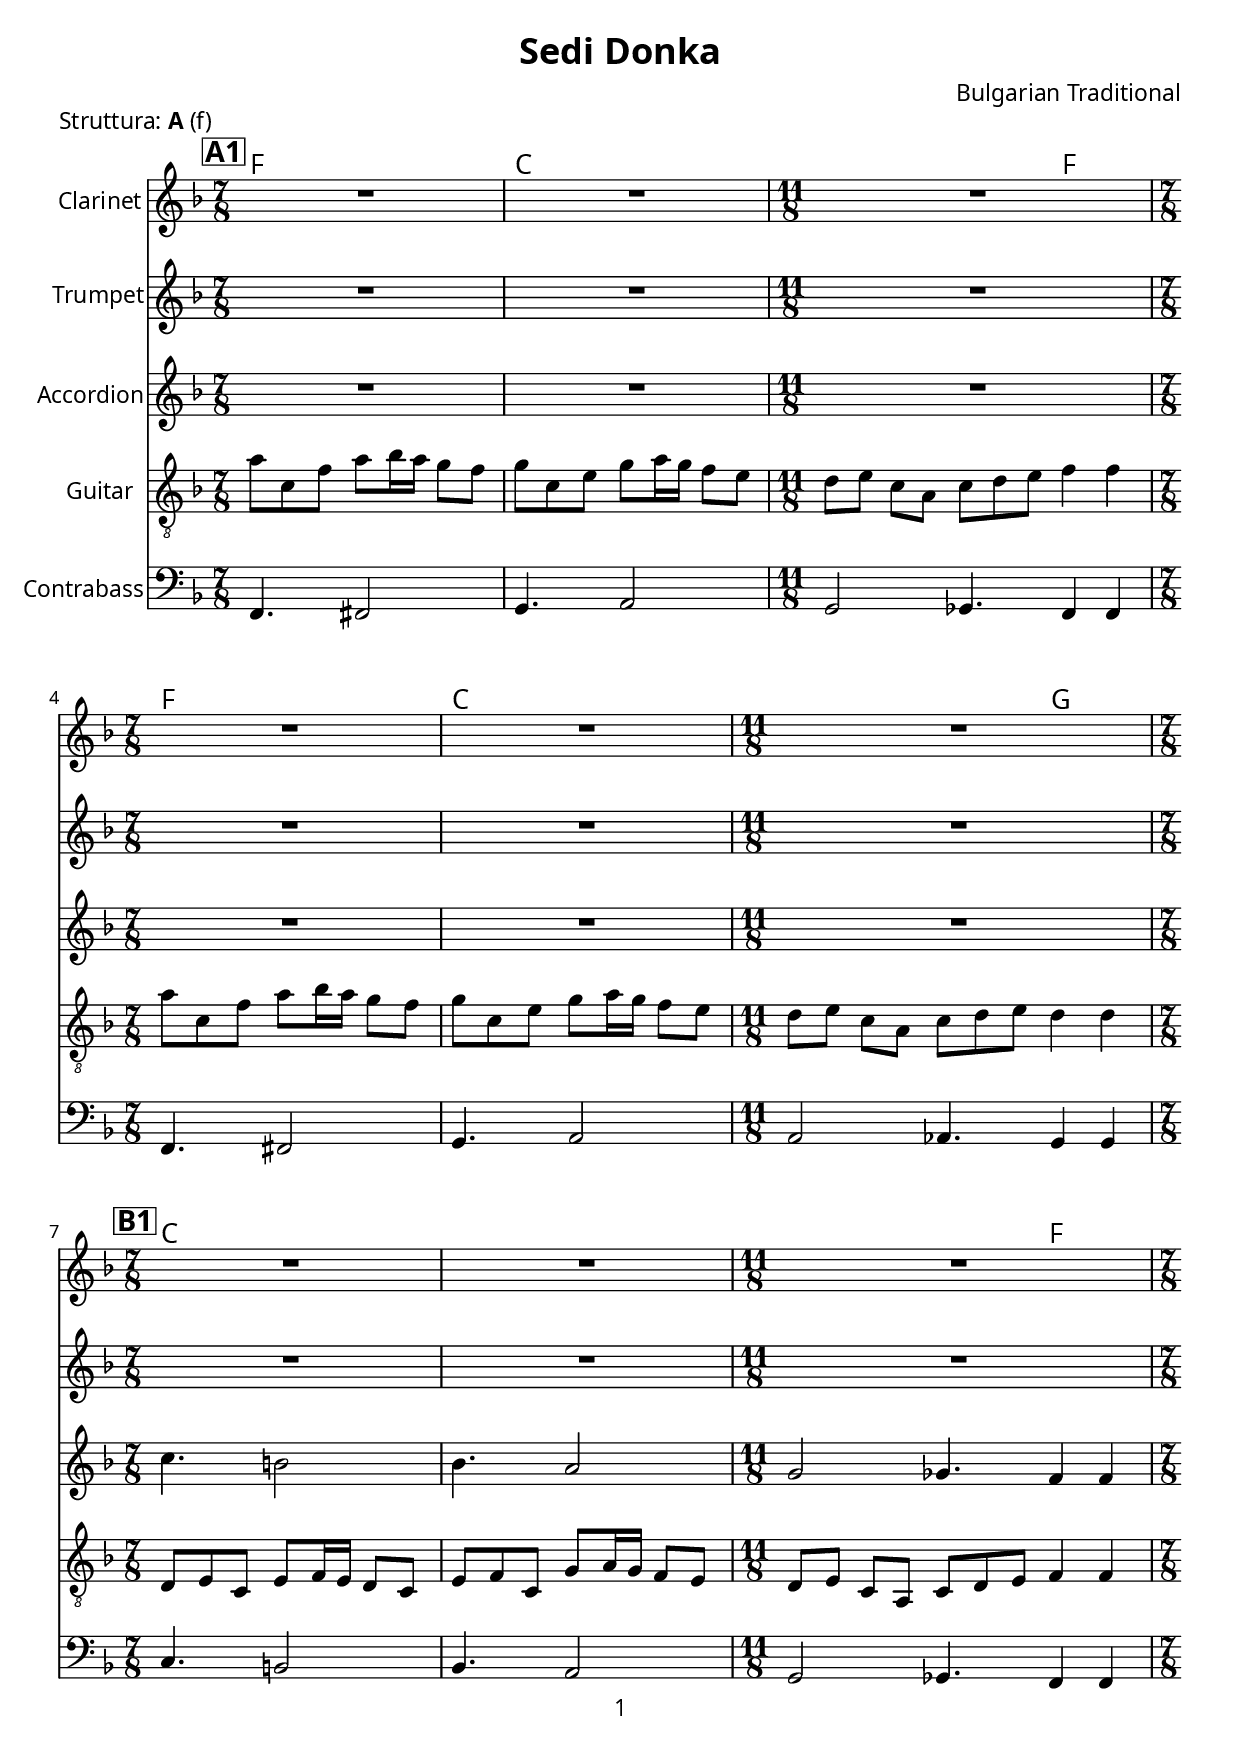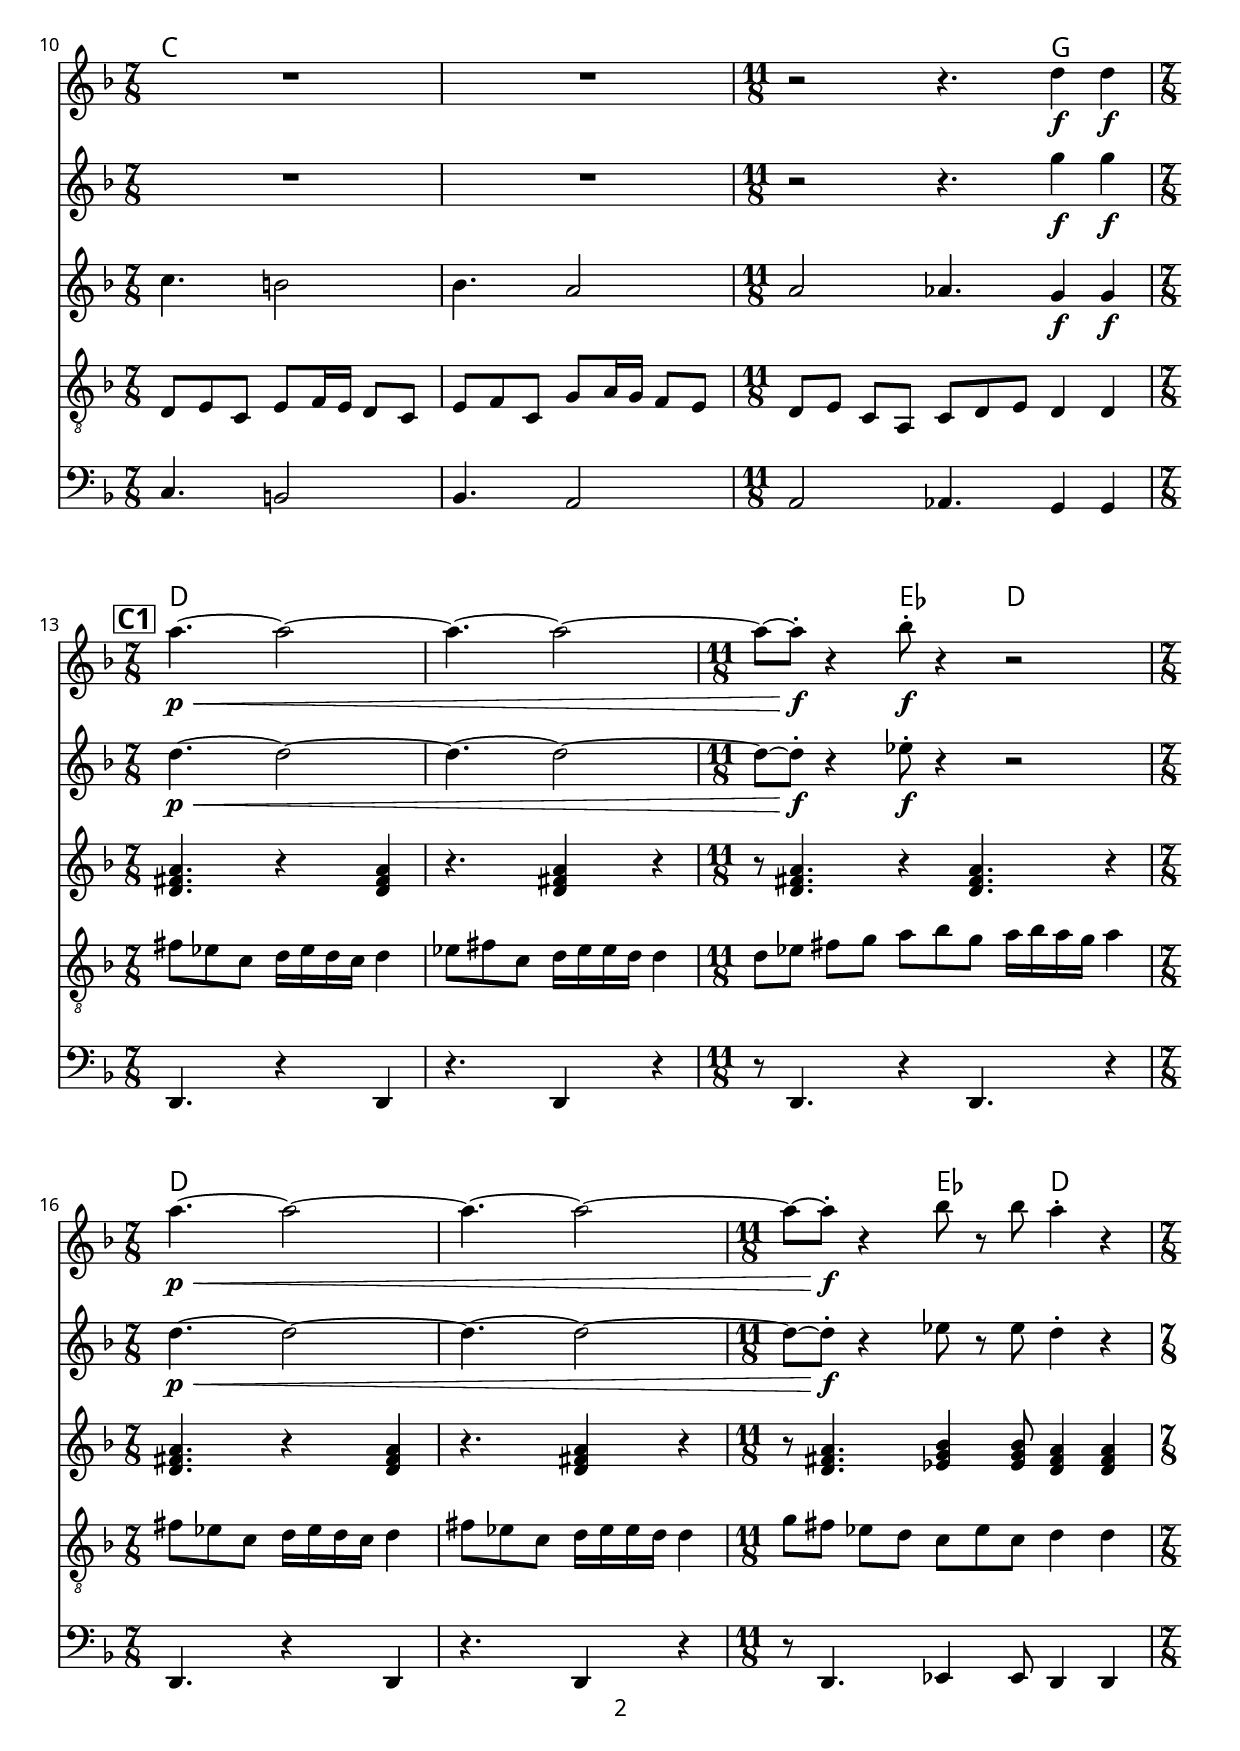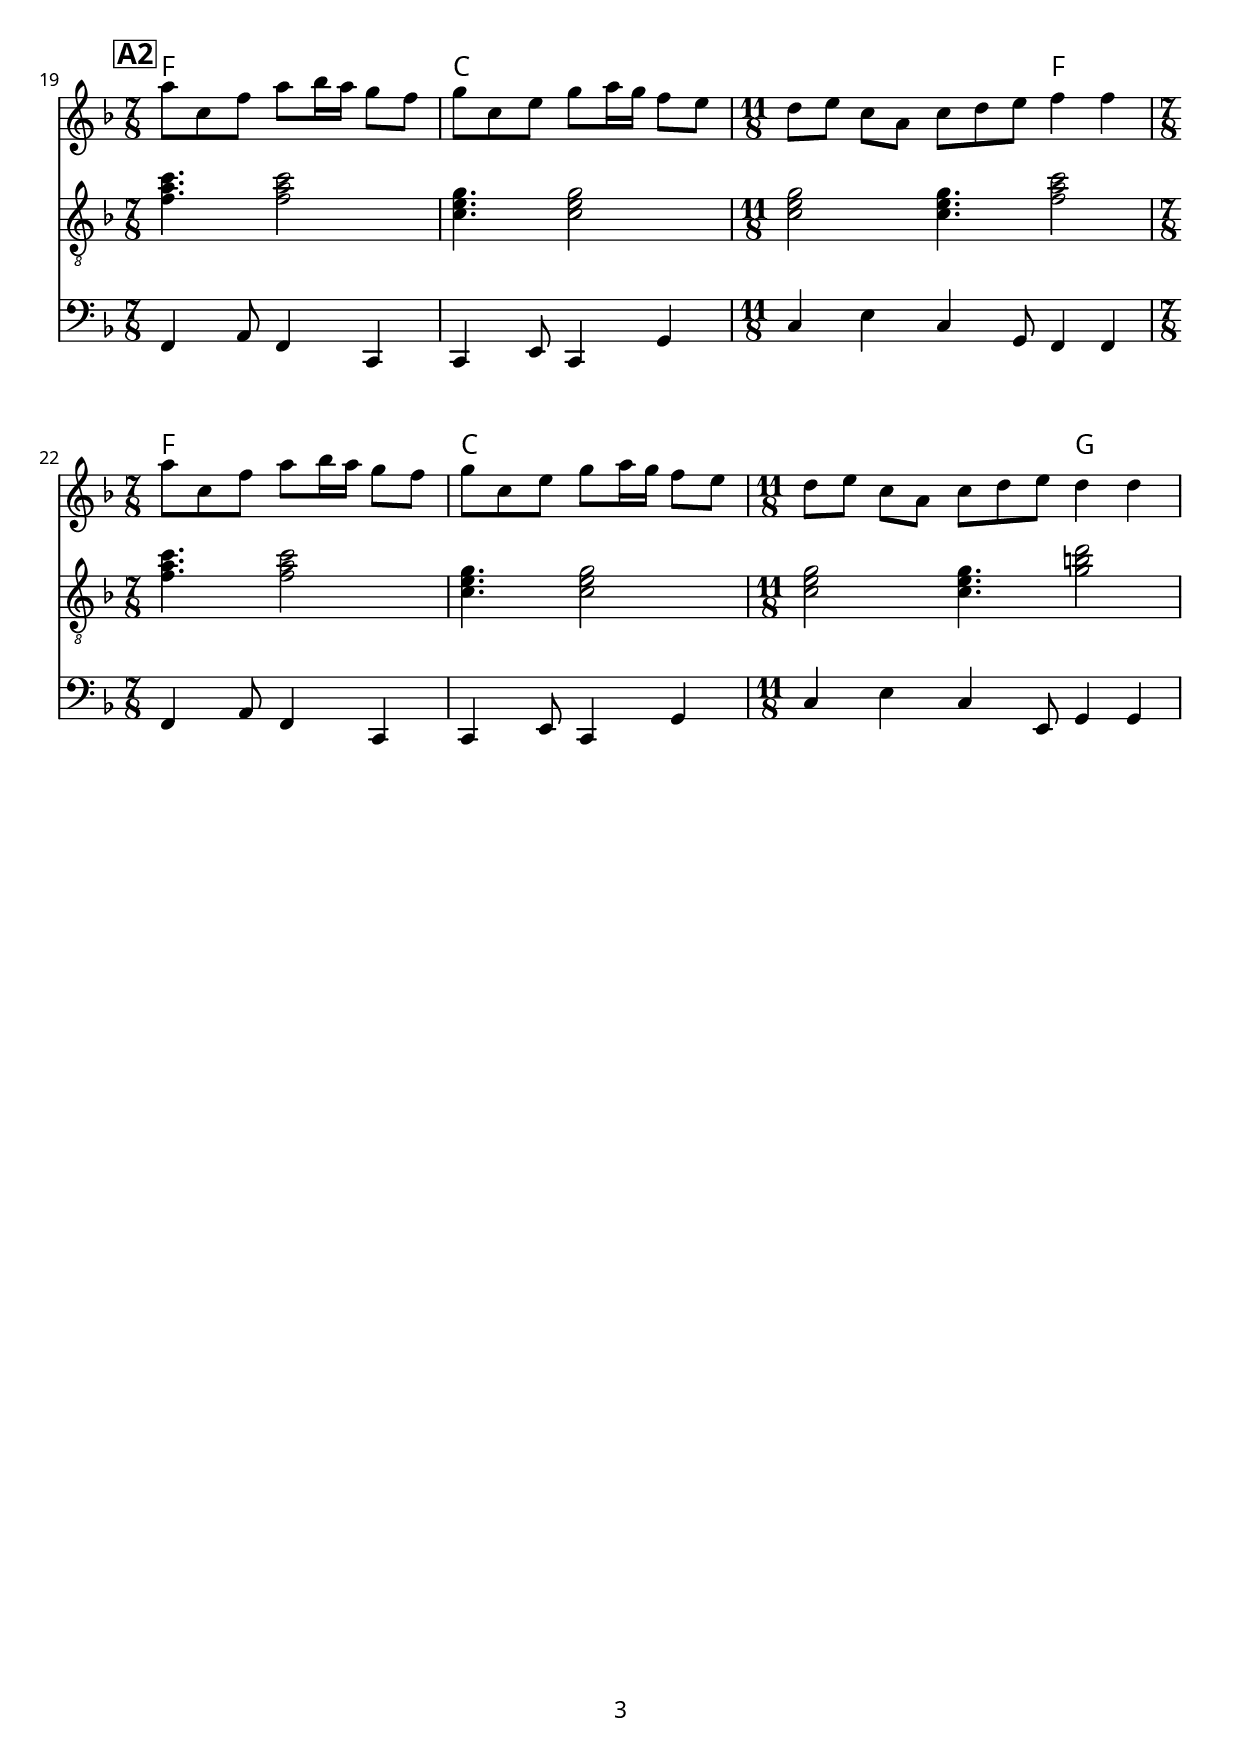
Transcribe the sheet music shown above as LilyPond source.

\version "2.18.2"

\header {
  title = "Sedi Donka"
  composer = "Bulgarian Traditional"
}

\paper{
  print-first-page-number = ##t
  oddHeaderMarkup = \markup \null
  evenHeaderMarkup = \markup \null
  oddFooterMarkup = \markup {
    \fill-line {
      \on-the-fly \print-page-number-check-first
      \fromproperty #'page:page-number-string
    }
  }
  evenFooterMarkup = \oddFooterMarkup
  #(set-global-staff-size 10)

  myStaffSize = #20
  fonts = #(make-pango-font-tree
            "FontAwesome"
            "FontAwesome"
            "FontAwesome"
            (/ myStaffSize 20))
}

global = {
  \key f \major
  \numericTimeSignature
  \time #'(3 2 2) 7/8
  \set Score.markFormatter = #format-mark-box-alphabet
}

struttura = \markup {
  \column {
    \line {
      Struttura: \bold{A}(f)
    }
    \line {
      % linea2
    }
  }
}

%%% PARTE A
temaA={
  \time #'(3 2 2) 7/8
  a8 c, f a bes16 a g8 f| g c, e g a16 g f8 e |
  \time #'(2 2 3 2 2) 11/8
  d e c a c d e f4 f|
  \time #'(3 2 2) 7/8
  a8 c, f a bes16 a g8 f| g c, e g a16 g f8 e |
  \time #'(2 2 3 2 2) 11/8
  d e c a c d e d4 d|
}

accordiA=\chordmode{
  \set chordChanges = ##t
  \time #'(3 2 2) 7/8
  f4. f2| c4. c2|
  \time #'(2 2 3 2 2) 11/8
  c2 c4. f2:|
  \time #'(3 2 2) 7/8
  f4. f2| c4. c2|
  \time #'(2 2 3 2 2) 11/8
  c2 c4. g2|
}

bassoAintro={
  \time #'(3 2 2) 7/8
  f,4. fis2| g4. a2|
  \time #'(2 2 3 2 2) 11/8
  g2 ges4. f4 f|
  \time #'(3 2 2) 7/8
  f4. fis2| g4. a2|
  \time #'(2 2 3 2 2) 11/8
  a2 aes4. g4 g|
}

bassoA={
  \time #'(3 2 2) 7/8
  f4 a8 f4 c| c4 e8 c4 g'4|
  \time #'(2 2 3 2 2) 11/8
  c4 e c g8 f4 f|
  \time #'(3 2 2) 7/8
  f4 a8 f4 c| c4 e8 c4 g'4|
  \time #'(2 2 3 2 2) 11/8
  c4 e c e,8 g4 g|
}

fisaA={

}

%%% PARTE B
temaB={
  \time #'(3 2 2) 7/8
  d,8 e c e f16 e d8 c| e f c g' a16 g f8 e |
  \time #'(2 2 3 2 2) 11/8
  d e c a c d e f4 f|
  \time #'(3 2 2) 7/8
  d8 e c e f16 e d8 c| e f c g' a16 g f8 e |
  \time #'(2 2 3 2 2) 11/8
  d e c a c d e d4 d|
}

accordiB=\chordmode{
  \set chordChanges = ##t
  \time #'(3 2 2) 7/8
  c4. c2| c4. c2|
  \time #'(2 2 3 2 2) 11/8
  c2 c4. f4 f|
  \time #'(3 2 2) 7/8
  c4. c2| c4. c2|
  \time #'(2 2 3 2 2) 11/8
  c2 c4. g2|
}

bassoBintro={
  \time #'(3 2 2) 7/8
  c4. b2| bes4. a2|
  \time #'(2 2 3 2 2) 11/8
  g2 ges4. f4 f|
  \time #'(3 2 2) 7/8
  c'4. b2| bes4. a2|
  \time #'(2 2 3 2 2) 11/8
  a2 aes4. g4 g|
}

trombaBintro={
  R1*2*7/8|
  \time #'(2 2 3 2 2) 11/8
  R1*11/8|
  \time #'(3 2 2) 7/8
  R1*2*7/8|
  \time #'(2 2 3 2 2) 11/8
  r2 r4. g'4\f g\f
}

clarinoBintro={
  R1*2*7/8|
  \time #'(2 2 3 2 2) 11/8
  R1*11/8|
  \time #'(3 2 2) 7/8
  R1*2*7/8|
  \time #'(2 2 3 2 2) 11/8
  r2 r4. d4\f d\f
}

fisaBintro={
  \time #'(3 2 2) 7/8
  c4. b2| bes4. a2|
  \time #'(2 2 3 2 2) 11/8
  g2 ges4. f4 f|
  \time #'(3 2 2) 7/8
  c'4. b2| bes4. a2|
  \time #'(2 2 3 2 2) 11/8
  a2 aes4. g4\f g\f|
}

%%% PARTE C
temaC={
  \time #'(3 2 2) 7/8
  fis' 8 ees c d16 ees d c d4 | ees 8 fis c d16 ees ees d d4 |
  \time #'(2 2 3 2 2) 11/8
  d8 ees fis g a bes g a16 bes a g a4|
  \time #'(3 2 2) 7/8
  fis 8 ees c d16 ees d c d4 | fis 8 ees c d16 ees ees d d4 |
  \time #'(2 2 3 2 2) 11/8
  g8 fis ees d c ees c d4 d|
}

temaCdue={
  \time #'(3 2 2) 7/8
  a8 fis ees fis g fis4| fis8 a ees fis g fis4|
  \time #'(2 2 3 2 2) 11/8
  fis8 g a bes c d bes c16 d c bes a4|
  \time #'(3 2 2) 7/8
  a8 fis ees fis g fis4| fis8 a ees fis g fis4|
  \time #'(2 2 3 2 2) 11/8
  bes8 a g fis ees g ees fis4 fis|
}

accordiC=\chordmode{
  \set chordChanges = ##t
  \time #'(3 2 2) 7/8
  d4. d2| d4. d2|
  \time #'(2 2 3 2 2) 11/8
  d2 ees4. d2|
  \time #'(3 2 2) 7/8
  d4. d2| d4. d2|
  \time #'(2 2 3 2 2) 11/8
  d2 ees4. d2|
}

bassoCcinque={
  \time #'(3 2 2) 7/8
  d4. r4 d4 | r4. d4 r4|
  \time #'(2 2 3 2 2) 11/8
  r8 d4. r4 d4. r4|
  \time #'(3 2 2) 7/8
  d4. r4 d4 | r4. d4 r4|
  \time #'(2 2 3 2 2) 11/8
  r8 d4. ees4 ees8 d4 d|
}

accordionCcinque=\chordmode{
  \time #'(3 2 2) 7/8
  d4. r4 d4 | r4. d4 r4|
  \time #'(2 2 3 2 2) 11/8
  r8 d4. r4 d4. r4|
  \time #'(3 2 2) 7/8
  d4. r4 d4 | r4. d4 r4|
  \time #'(2 2 3 2 2) 11/8
  r8 d4. ees4 ees8 d4 d|
}

trombaCcinque={
  \time #'(3 2 2) 7/8
  d4.~\p\< d2~ | d4.~ d2~ |
  \time #'(2 2 3 2 2) 11/8
  d8~ d8-.\f r4 ees8-.\f r4 r2|
  \time #'(3 2 2) 7/8
  d4.~\p\< d2~ | d4.~ d2~ |
  \time #'(2 2 3 2 2) 11/8
  d8~ d8-.\f r4 ees8 r ees d4-. r4|
}

clarinoCcinque={
  \time #'(3 2 2) 7/8
  a'4.~\p\< a2~ | a4.~ a2~ |
  \time #'(2 2 3 2 2) 11/8
  a8~ a8-.\f r4 bes8-.\f r4 r2|
  \time #'(3 2 2) 7/8
  a4.~\p\< a2~ | a4.~ a2~ |
  \time #'(2 2 3 2 2) 11/8
  a8~ a8-.\f r4 bes8 r bes a4-. r4|
}

%%% PARTE D

temaD={
  \time #'(3 2 2) 7/8
  c,8 d c c bes a g| bes c bes a g fis g|
  \time #'(2 2 3 2 2) 11/8
  a bes \tuplet 3/2 {a16 bes a} g8 a a g fis g a4|
  \time #'(3 2 2) 7/8
  c8 d c c bes a g| bes c bes a g fis g|
  \time #'(2 2 3 2 2) 11/8
  a8 a g fis g fis ees  d4 d|
}

temaDdue={
  \time #'(3 2 2) 7/8
  ees'8 f ees ees d c bes| d ees d d c bes a|
  \time #'(2 2 3 2 2) 11/8
  c d \tuplet 3/2 {c16 d c} bes8 c c bes a bes c4|
  \time #'(3 2 2) 7/8
  ees8 f ees ees d c bes| d ees d d c bes a|
  \time #'(2 2 3 2 2) 11/8
  c c bes a bes a g fis4 fis|
}

accordiD=\chordmode{
  \set chordChanges = ##t
  \time #'(3 2 2) 7/8
  c4.:m c2:m| g4.:m g2:m|
  \time #'(2 2 3 2 2) 11/8
  d2 c4.:m d2|
  \time #'(3 2 2) 7/8
  c4.:m c2:m| g4.:m g2:m|
  \time #'(2 2 3 2 2) 11/8
  d2 c4.:m d2|
}

%%% MAIN

pausa = {
  R1*2*7/8|
  \time #'(2 2 3 2 2) 11/8
  R1*11/8|
  \time #'(3 2 2) 7/8
  R1*2*7/8|
  \time #'(2 2 3 2 2) 11/8
  R1*11/8|
}

clarinet = \relative c'' {
  %\transposition bes
  \global
  \pausa
  \clarinoBintro
  \clarinoCcinque
  \temaA
  
}

trumpetBb = \relative c'' {
  %\transposition bes
  \global
  \pausa
  \trombaBintro
  \trombaCcinque  
}

accordion = \relative c'' {
  \global
  \pausa
  \fisaBintro
  \accordionCcinque
  \fisaA
}

guitar = \relative c'' {
  \global
  \mark \markup{ \box \bold{A1} }
  \temaA
  \mark \markup{ \box \bold{B1} }
  \temaB
  \mark \markup{ \box \bold{C1} }
  \temaC
  \mark \markup{ \box \bold{A2} }
  \accordiA
}

contrabass = \relative c {
  \global
  \bassoAintro
  \bassoBintro
  \bassoCcinque
  \bassoA
}

chordsPart ={
  \new ChordNames {
    \accordiA
    \accordiB
    \accordiC
    \accordiA
  }
}

accordionPart = \new Staff \with {
  instrumentName = "Accordion"
  midiInstrument = "piano"
} \accordion

clarinetPart = \new Staff \with {
  instrumentName = "Clarinet"
  midiInstrument = "clarinet"
} \clarinet

trumpetPart =  \new Staff \with {
  instrumentName = "Trumpet"
  midiInstrument = "trumpet"
} \trumpetBb

guitarPart = \new Staff \with {
  instrumentName = "Guitar"
  midiInstrument = "guitar"
} { \clef "treble_8" \guitar }

contrabassPart = \new Staff \with {
  instrumentName = "Contrabass"
  midiInstrument = "tuba"
} { \clef bass \contrabass }

\book{
  \bookOutputSuffix "Score"
  \struttura
  \score {
    <<
      \chordsPart
      \clarinetPart
      \trumpetPart
      \accordionPart
      \guitarPart
      \contrabassPart
    >>
    \layout {
    }
    \midi {
      \context {
        \Score
        tempoWholesPerMinute = #(ly:make-moment 120 4)
      }
    }
  }
}

%{
  \book{
  \bookOutputSuffix "ClTr"
  \struttura
  \score {
  <<
  \transpose c d { \chordsPart }
  \transpose c d { \clarinetPart}
  \transpose c d { \trumpetPart}
  >>
  }
  }

  \book{
  \bookOutputSuffix "Basso"
  \struttura
  \score {
  <<
  \chordsPart
  \clarinetPart
  \trumpetPart
  \contrabassPart
  >>
  }
  }

  \book{
  \bookOutputSuffix "GuitAcc"
  \struttura
  \score {
  <<
  \chordsPart
  \clarinetPart
  \accordionPart
  \guitarPart
  >>
  }
  }
%}